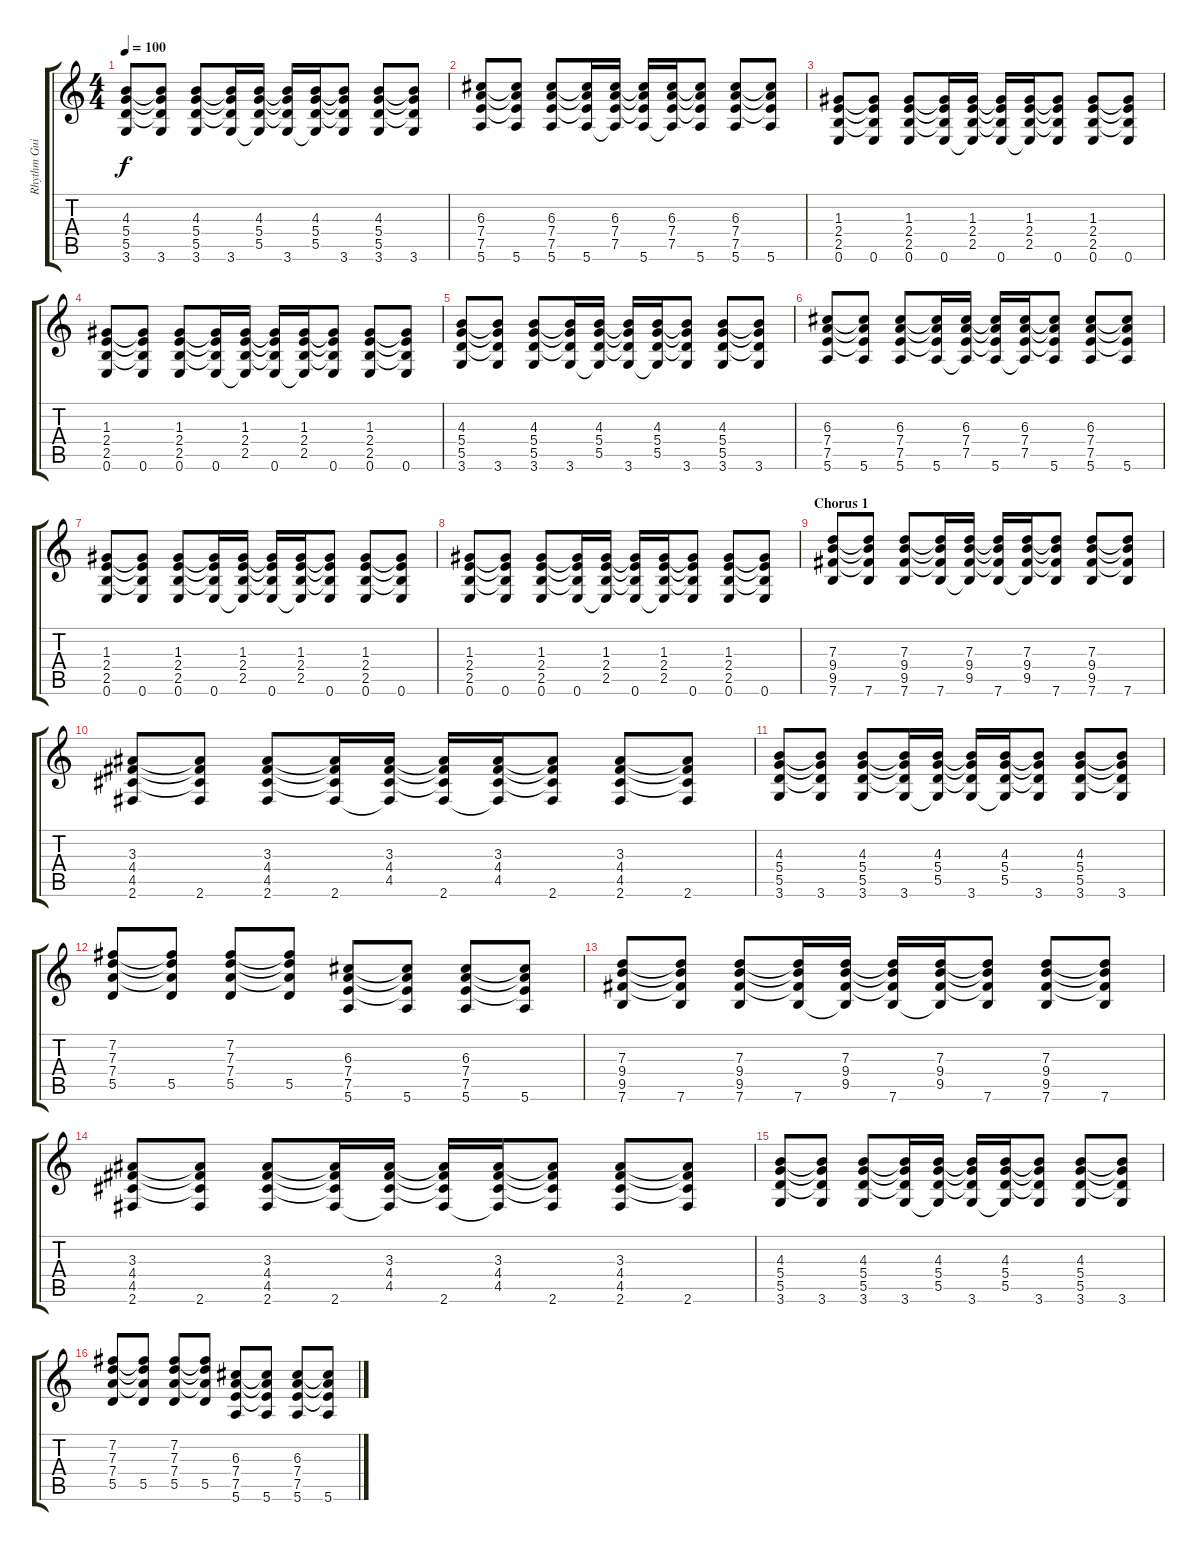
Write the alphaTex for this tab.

\track ("Rhythm Guitar" "Rhythm Gui") {instrument distortionguitar}
\staff {score tabs}
\tuning (E4 B3 G3 D3 A2 E2) {hide}
\ts (4 4)
\tempo 100
\clef g2
\ks c
(4.3 5.4 5.5 3.6).8{dy f} (4.3{t} 5.4{t} 5.5{t} 3.6).8 (4.3 5.4 5.5 3.6).8 (4.3{t} 5.4{t} 5.5{t} 3.6).16 (4.3 5.4 5.5 3.6{t}).16 (4.3{t} 5.4{t} 5.5{t} 3.6).16 (4.3 5.4 5.5 3.6{t}).16 (4.3{t} 5.4{t} 5.5{t} 3.6).8 (4.3 5.4 5.5 3.6).8 (4.3{t} 5.4{t} 5.5{t} 3.6).8 |
(6.3 7.4 7.5 5.6).8 (6.3{t} 7.4{t} 7.5{t} 5.6).8 (6.3 7.4 7.5 5.6).8 (6.3{t} 7.4{t} 7.5{t} 5.6).16 (6.3 7.4 7.5 5.6{t}).16 (6.3{t} 7.4{t} 7.5{t} 5.6).16 (6.3 7.4 7.5 5.6{t}).16 (6.3{t} 7.4{t} 7.5{t} 5.6).8 (6.3 7.4 7.5 5.6).8 (6.3{t} 7.4{t} 7.5{t} 5.6).8 |
(1.3 2.4 2.5 0.6).8 (1.3{t} 2.4{t} 2.5{t} 0.6).8 (1.3 2.4 2.5 0.6).8 (1.3{t} 2.4{t} 2.5{t} 0.6).16 (1.3 2.4 2.5 0.6{t}).16 (1.3{t} 2.4{t} 2.5{t} 0.6).16 (1.3 2.4 2.5 0.6{t}).16 (1.3{t} 2.4{t} 2.5{t} 0.6).8 (1.3 2.4 2.5 0.6).8 (1.3{t} 2.4{t} 2.5{t} 0.6).8 |
(1.3 2.4 2.5 0.6).8 (1.3{t} 2.4{t} 2.5{t} 0.6).8 (1.3 2.4 2.5 0.6).8 (1.3{t} 2.4{t} 2.5{t} 0.6).16 (1.3 2.4 2.5 0.6{t}).16 (1.3{t} 2.4{t} 2.5{t} 0.6).16 (1.3 2.4 2.5 0.6{t}).16 (1.3{t} 2.4{t} 2.5{t} 0.6).8 (1.3 2.4 2.5 0.6).8 (1.3{t} 2.4{t} 2.5{t} 0.6).8 |
(4.3 5.4 5.5 3.6).8 (4.3{t} 5.4{t} 5.5{t} 3.6).8 (4.3 5.4 5.5 3.6).8 (4.3{t} 5.4{t} 5.5{t} 3.6).16 (4.3 5.4 5.5 3.6{t}).16 (4.3{t} 5.4{t} 5.5{t} 3.6).16 (4.3 5.4 5.5 3.6{t}).16 (4.3{t} 5.4{t} 5.5{t} 3.6).8 (4.3 5.4 5.5 3.6).8 (4.3{t} 5.4{t} 5.5{t} 3.6).8 |
(6.3 7.4 7.5 5.6).8 (6.3{t} 7.4{t} 7.5{t} 5.6).8 (6.3 7.4 7.5 5.6).8 (6.3{t} 7.4{t} 7.5{t} 5.6).16 (6.3 7.4 7.5 5.6{t}).16 (6.3{t} 7.4{t} 7.5{t} 5.6).16 (6.3 7.4 7.5 5.6{t}).16 (6.3{t} 7.4{t} 7.5{t} 5.6).8 (6.3 7.4 7.5 5.6).8 (6.3{t} 7.4{t} 7.5{t} 5.6).8 |
(1.3 2.4 2.5 0.6).8 (1.3{t} 2.4{t} 2.5{t} 0.6).8 (1.3 2.4 2.5 0.6).8 (1.3{t} 2.4{t} 2.5{t} 0.6).16 (1.3 2.4 2.5 0.6{t}).16 (1.3{t} 2.4{t} 2.5{t} 0.6).16 (1.3 2.4 2.5 0.6{t}).16 (1.3{t} 2.4{t} 2.5{t} 0.6).8 (1.3 2.4 2.5 0.6).8 (1.3{t} 2.4{t} 2.5{t} 0.6).8 |
(1.3 2.4 2.5 0.6).8 (1.3{t} 2.4{t} 2.5{t} 0.6).8 (1.3 2.4 2.5 0.6).8 (1.3{t} 2.4{t} 2.5{t} 0.6).16 (1.3 2.4 2.5 0.6{t}).16 (1.3{t} 2.4{t} 2.5{t} 0.6).16 (1.3 2.4 2.5 0.6{t}).16 (1.3{t} 2.4{t} 2.5{t} 0.6).8 (1.3 2.4 2.5 0.6).8 (1.3{t} 2.4{t} 2.5{t} 0.6).8 |
\section ("" "Chorus 1")
(7.3 9.4 9.5 7.6).8 (7.3{t} 9.4{t} 9.5{t} 7.6).8 (7.3 9.4 9.5 7.6).8 (7.3{t} 9.4{t} 9.5{t} 7.6).16 (7.3 9.4 9.5 7.6{t}).16 (7.3{t} 9.4{t} 9.5{t} 7.6).16 (7.3 9.4 9.5 7.6{t}).16 (7.3{t} 9.4{t} 9.5{t} 7.6).8 (7.3 9.4 9.5 7.6).8 (7.3{t} 9.4{t} 9.5{t} 7.6).8 |
(3.3 4.4 4.5 2.6).8 (3.3{t} 4.4{t} 4.5{t} 2.6).8 (3.3 4.4 4.5 2.6).8 (3.3{t} 4.4{t} 4.5{t} 2.6).16 (3.3 4.4 4.5 2.6{t}).16 (3.3{t} 4.4{t} 4.5{t} 2.6).16 (3.3 4.4 4.5 2.6{t}).16 (3.3{t} 4.4{t} 4.5{t} 2.6).8 (3.3 4.4 4.5 2.6).8 (3.3{t} 4.4{t} 4.5{t} 2.6).8 |
(4.3 5.4 5.5 3.6).8 (4.3{t} 5.4{t} 5.5{t} 3.6).8 (4.3 5.4 5.5 3.6).8 (4.3{t} 5.4{t} 5.5{t} 3.6).16 (4.3 5.4 5.5 3.6{t}).16 (4.3{t} 5.4{t} 5.5{t} 3.6).16 (4.3 5.4 5.5 3.6{t}).16 (4.3{t} 5.4{t} 5.5{t} 3.6).8 (4.3 5.4 5.5 3.6).8 (4.3{t} 5.4{t} 5.5{t} 3.6).8 |
(7.2 7.3 7.4 5.5).8 (7.2{t} 7.3{t} 7.4{t} 5.5).8 (7.2 7.3 7.4 5.5).8 (7.2{t} 7.3{t} 7.4{t} 5.5).8 (6.3 7.4 7.5 5.6).8 (6.3{t} 7.4{t} 7.5{t} 5.6).8 (6.3 7.4 7.5 5.6).8 (6.3{t} 7.4{t} 7.5{t} 5.6).8 |
(7.3 9.4 9.5 7.6).8 (7.3{t} 9.4{t} 9.5{t} 7.6).8 (7.3 9.4 9.5 7.6).8 (7.3{t} 9.4{t} 9.5{t} 7.6).16 (7.3 9.4 9.5 7.6{t}).16 (7.3{t} 9.4{t} 9.5{t} 7.6).16 (7.3 9.4 9.5 7.6{t}).16 (7.3{t} 9.4{t} 9.5{t} 7.6).8 (7.3 9.4 9.5 7.6).8 (7.3{t} 9.4{t} 9.5{t} 7.6).8 |
(3.3 4.4 4.5 2.6).8 (3.3{t} 4.4{t} 4.5{t} 2.6).8 (3.3 4.4 4.5 2.6).8 (3.3{t} 4.4{t} 4.5{t} 2.6).16 (3.3 4.4 4.5 2.6{t}).16 (3.3{t} 4.4{t} 4.5{t} 2.6).16 (3.3 4.4 4.5 2.6{t}).16 (3.3{t} 4.4{t} 4.5{t} 2.6).8 (3.3 4.4 4.5 2.6).8 (3.3{t} 4.4{t} 4.5{t} 2.6).8 |
(4.3 5.4 5.5 3.6).8 (4.3{t} 5.4{t} 5.5{t} 3.6).8 (4.3 5.4 5.5 3.6).8 (4.3{t} 5.4{t} 5.5{t} 3.6).16 (4.3 5.4 5.5 3.6{t}).16 (4.3{t} 5.4{t} 5.5{t} 3.6).16 (4.3 5.4 5.5 3.6{t}).16 (4.3{t} 5.4{t} 5.5{t} 3.6).8 (4.3 5.4 5.5 3.6).8 (4.3{t} 5.4{t} 5.5{t} 3.6).8 |
(7.2 7.3 7.4 5.5).8 (7.2{t} 7.3{t} 7.4{t} 5.5).8 (7.2 7.3 7.4 5.5).8 (7.2{t} 7.3{t} 7.4{t} 5.5).8 (6.3 7.4 7.5 5.6).8 (6.3{t} 7.4{t} 7.5{t} 5.6).8 (6.3 7.4 7.5 5.6).8 (6.3{t} 7.4{t} 7.5{t} 5.6).8
